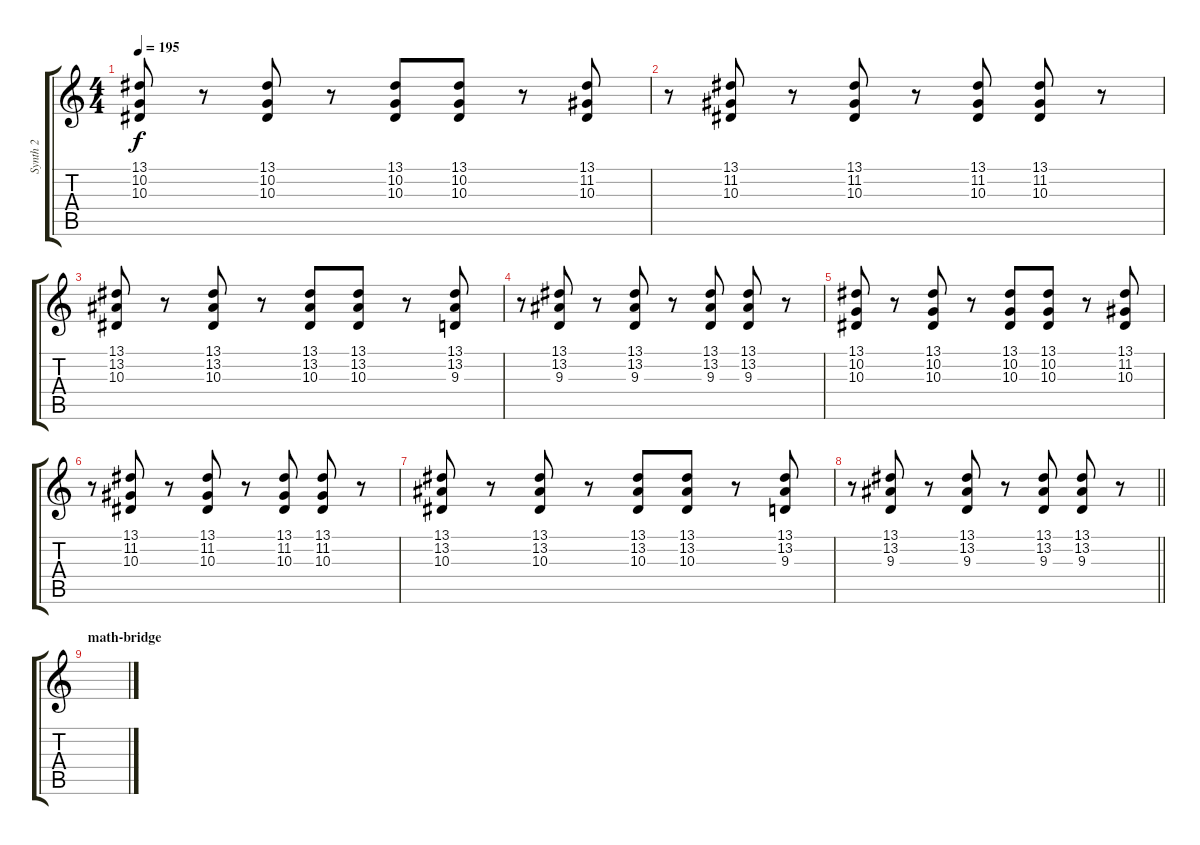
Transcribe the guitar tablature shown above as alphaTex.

\track ("Synth 2" "Synth 2") {instrument lead6voice}
\staff {score tabs}
\tuning (D4 A3 F3 C3 G2 C2) {hide}
\ts (4 4)
\tempo 195
\clef g2
\ks c
(13.1 10.2 10.3).8{dy f} r.8 (13.1 10.2 10.3).8 r.8 (13.1 10.2 10.3).8 (13.1 10.2 10.3).8 r.8 (13.1 11.2 10.3).8 |
r.8 (13.1 11.2 10.3).8 r.8 (13.1 11.2 10.3).8 r.8 (13.1 11.2 10.3).8 (13.1 11.2 10.3).8 r.8 |
(13.1 13.2 10.3).8 r.8 (13.1 13.2 10.3).8 r.8 (13.1 13.2 10.3).8 (13.1 13.2 10.3).8 r.8 (13.1 13.2 9.3).8 |
r.8 (13.1 13.2 9.3).8 r.8 (13.1 13.2 9.3).8 r.8 (13.1 13.2 9.3).8 (13.1 13.2 9.3).8 r.8 |
(13.1 10.2 10.3).8 r.8 (13.1 10.2 10.3).8 r.8 (13.1 10.2 10.3).8 (13.1 10.2 10.3).8 r.8 (13.1 11.2 10.3).8 |
r.8 (13.1 11.2 10.3).8 r.8 (13.1 11.2 10.3).8 r.8 (13.1 11.2 10.3).8 (13.1 11.2 10.3).8 r.8 |
(13.1 13.2 10.3).8 r.8 (13.1 13.2 10.3).8 r.8 (13.1 13.2 10.3).8 (13.1 13.2 10.3).8 r.8 (13.1 13.2 9.3).8 |
\barLineRight lightlight
r.8 (13.1 13.2 9.3).8 r.8 (13.1 13.2 9.3).8 r.8 (13.1 13.2 9.3).8 (13.1 13.2 9.3).8 r.8 |
\section ("" "math-bridge")
